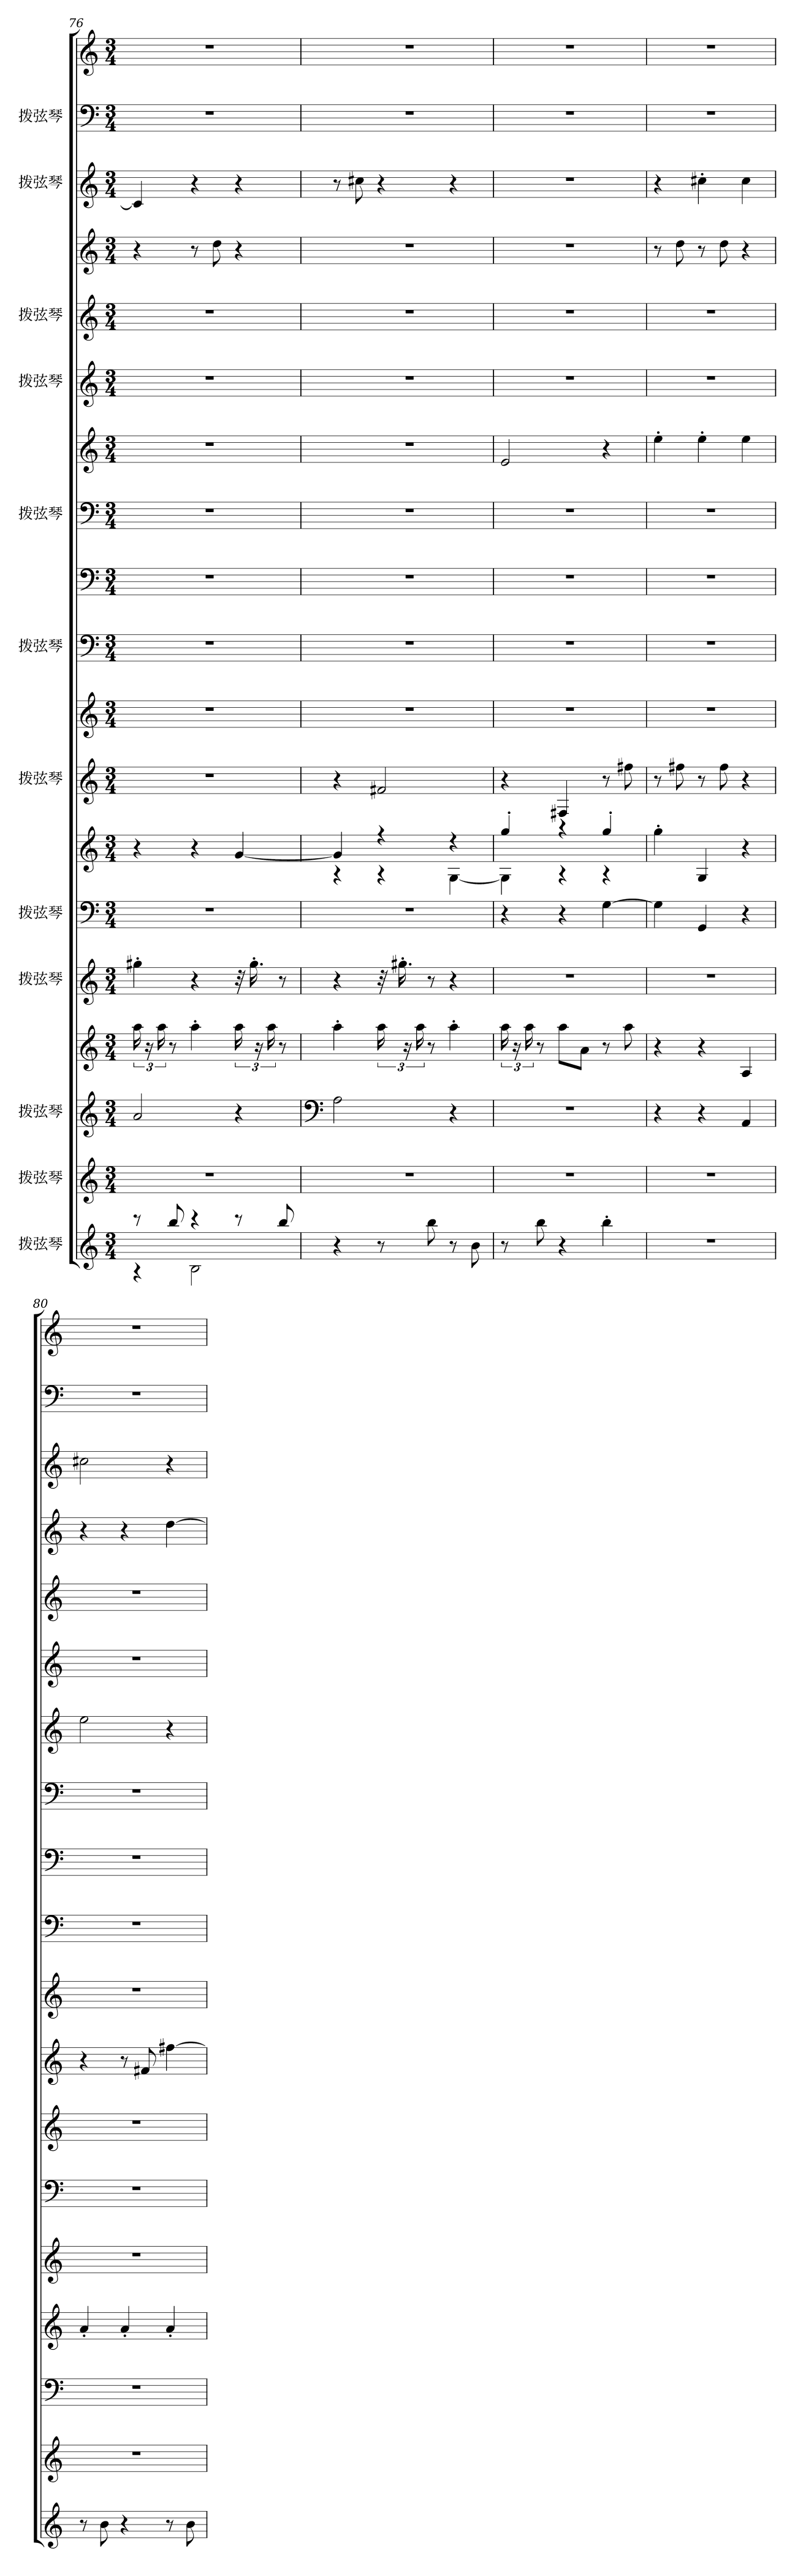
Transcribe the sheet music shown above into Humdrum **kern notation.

**kern	**kern	**kern	**kern	**kern	**kern	**kern	**kern	**kern	**kern	**kern	**kern	**kern	**kern	**kern	**kern	**kern	**kern	**kern
*part12	*part11	*part10	*part10	*part9	*part8	*part8	*part7	*part7	*part6	*part6	*part5	*part5	*part4	*part3	*part3	*part2	*part1	*part1
*staff19	*staff18	*staff17	*staff16	*staff15	*staff14	*staff13	*staff12	*staff11	*staff10	*staff9	*staff8	*staff7	*staff6	*staff5	*staff4	*staff3	*staff2	*staff1
*I"拨弦琴	*I"拨弦琴	*I"拨弦琴	*	*I"拨弦琴	*I"拨弦琴	*	*I"拨弦琴	*	*I"拨弦琴	*	*I"拨弦琴	*	*I"拨弦琴	*I"拨弦琴	*	*I"拨弦琴	*I"拨弦琴	*
*clefG2	*clefG2	*clefG2	*clefG2	*clefG2	*clefF4	*clefG2	*clefG2	*clefG2	*clefF4	*clefF4	*clefF4	*clefG2	*clefG2	*clefG2	*clefG2	*clefG2	*clefF4	*clefG2
*k[]	*k[]	*k[]	*k[]	*k[]	*k[]	*k[]	*k[]	*k[]	*k[]	*k[]	*k[]	*k[]	*k[]	*k[]	*k[]	*k[]	*k[]	*k[]
*M3/4	*M3/4	*M3/4	*M3/4	*M3/4	*M3/4	*M3/4	*M3/4	*M3/4	*M3/4	*M3/4	*M3/4	*M3/4	*M3/4	*M3/4	*M3/4	*M3/4	*M3/4	*M3/4
=76	=76	=76	=76	=76	=76	=76	=76	=76	=76	=76	=76	=76	=76	=76	=76	=76	=76	=76
*^	*	*	*	*	*	*	*	*	*	*	*	*	*	*	*	*	*	*
8r	4r	2.r	2a/	24aa\	4gg#X'\	2.r	4r	2.r	2.r	2.r	2.r	2.r	2.r	2.r	2.r	4r	4c#/]	2.r	2.r
.	.	.	.	24r	.	.	.	.	.	.	.	.	.	.	.	.	.	.	.
.	.	.	.	24aa\	.	.	.	.	.	.	.	.	.	.	.	.	.	.	.
8bb/	.	.	.	8r	.	.	.	.	.	.	.	.	.	.	.	.	.	.	.
4r	2B\	.	.	4aa'\	4r	.	4r	.	.	.	.	.	.	.	.	8r	4r	.	.
.	.	.	.	.	.	.	.	.	.	.	.	.	.	.	.	8dd\	.	.	.
8r	.	.	4r	24aa\	32r	.	[4g/	.	.	.	.	.	.	.	.	4r	4r	.	.
.	.	.	.	.	16.gg#'\	.	.	.	.	.	.	.	.	.	.	.	.	.	.
.	.	.	.	24r	.	.	.	.	.	.	.	.	.	.	.	.	.	.	.
.	.	.	.	24aa\	.	.	.	.	.	.	.	.	.	.	.	.	.	.	.
8bb/	.	.	.	8r	8r	.	.	.	.	.	.	.	.	.	.	.	.	.	.
*v	*v	*	*	*	*	*	*	*	*	*	*	*	*	*	*	*	*	*	*
=77	=77	=77	=77	=77	=77	=77	=77	=77	=77	=77	=77	=77	=77	=77	=77	=77	=77	=77
*	*	*clefF4	*	*	*	*	*	*	*	*	*	*	*	*	*	*	*	*
*	*	*	*	*	*	*^	*	*	*	*	*	*	*	*	*	*	*	*
4r	2.r	2A\	4aa'\	4r	2.r	4g/]	4r	4r	2.r	2.r	2.r	2.r	2.r	2.r	2.r	2.r	8r	2.r	2.r
.	.	.	.	.	.	.	.	.	.	.	.	.	.	.	.	.	8cc#X\	.	.
8r	.	.	24aa\	32r	.	4r	4r	2f#X/	.	.	.	.	.	.	.	.	4r	.	.
.	.	.	.	16.gg#X'\	.	.	.	.	.	.	.	.	.	.	.	.	.	.	.
.	.	.	24r	.	.	.	.	.	.	.	.	.	.	.	.	.	.	.	.
.	.	.	24aa\	.	.	.	.	.	.	.	.	.	.	.	.	.	.	.	.
8bb\	.	.	8r	8r	.	.	.	.	.	.	.	.	.	.	.	.	.	.	.
8r	.	4r	4aa'\	4r	.	4r	[4G\	.	.	.	.	.	.	.	.	.	4r	.	.
8b\	.	.	.	.	.	.	.	.	.	.	.	.	.	.	.	.	.	.	.
=78	=78	=78	=78	=78	=78	=78	=78	=78	=78	=78	=78	=78	=78	=78	=78	=78	=78	=78	=78
8r	2.r	2.r	24aa\	2.r	4r	4gg'/	4G\]	4r	2.r	2.r	2.r	2.r	2e/	2.r	2.r	2.r	2.r	2.r	2.r
.	.	.	24r	.	.	.	.	.	.	.	.	.	.	.	.	.	.	.	.
.	.	.	24aa\	.	.	.	.	.	.	.	.	.	.	.	.	.	.	.	.
8bb\	.	.	8r	.	.	.	.	.	.	.	.	.	.	.	.	.	.	.	.
4r	.	.	8aa\L	.	4r	4r	4r	4F#X/	.	.	.	.	.	.	.	.	.	.	.
.	.	.	8a\J	.	.	.	.	.	.	.	.	.	.	.	.	.	.	.	.
4bb'\	.	.	8r	.	[4G\	4gg'/	4r	8r	.	.	.	.	4r	.	.	.	.	.	.
.	.	.	8aa\	.	.	.	.	8ff#X\	.	.	.	.	.	.	.	.	.	.	.
*	*	*	*	*	*	*v	*v	*	*	*	*	*	*	*	*	*	*	*	*
!!LO:PB:g=z
=79	=79	=79	=79	=79	=79	=79	=79	=79	=79	=79	=79	=79	=79	=79	=79	=79	=79	=79
2.r	2.r	4r	4r	2.r	4G\]	4gg'\	8r	2.r	2.r	2.r	2.r	4ee'\	2.r	2.r	8r	4r	2.r	2.r
.	.	.	.	.	.	.	8ff#X\	.	.	.	.	.	.	.	8dd\	.	.	.
.	.	4r	4r	.	4GG/	4G/	8r	.	.	.	.	4ee'\	.	.	8r	4cc#X'\	.	.
.	.	.	.	.	.	.	8ff#\	.	.	.	.	.	.	.	8dd\	.	.	.
.	.	4AA/	4A/	.	4r	4r	4r	.	.	.	.	4ee\	.	.	4r	4cc#\	.	.
=80	=80	=80	=80	=80	=80	=80	=80	=80	=80	=80	=80	=80	=80	=80	=80	=80	=80	=80
8r	2.r	2.r	4a'/	2.r	2.r	2.r	4r	2.r	2.r	2.r	2.r	2ee\	2.r	2.r	4r	2cc#X\	2.r	2.r
8b\	.	.	.	.	.	.	.	.	.	.	.	.	.	.	.	.	.	.
4r	.	.	4a'/	.	.	.	8r	.	.	.	.	.	.	.	4r	.	.	.
.	.	.	.	.	.	.	8f#X/	.	.	.	.	.	.	.	.	.	.	.
8r	.	.	4a'/	.	.	.	[4ff#X\	.	.	.	.	4r	.	.	[4dd\	4r	.	.
8b\	.	.	.	.	.	.	.	.	.	.	.	.	.	.	.	.	.	.
=	=	=	=	=	=	=	=	=	=	=	=	=	=	=	=	=	=	=
*-	*-	*-	*-	*-	*-	*-	*-	*-	*-	*-	*-	*-	*-	*-	*-	*-	*-	*-
